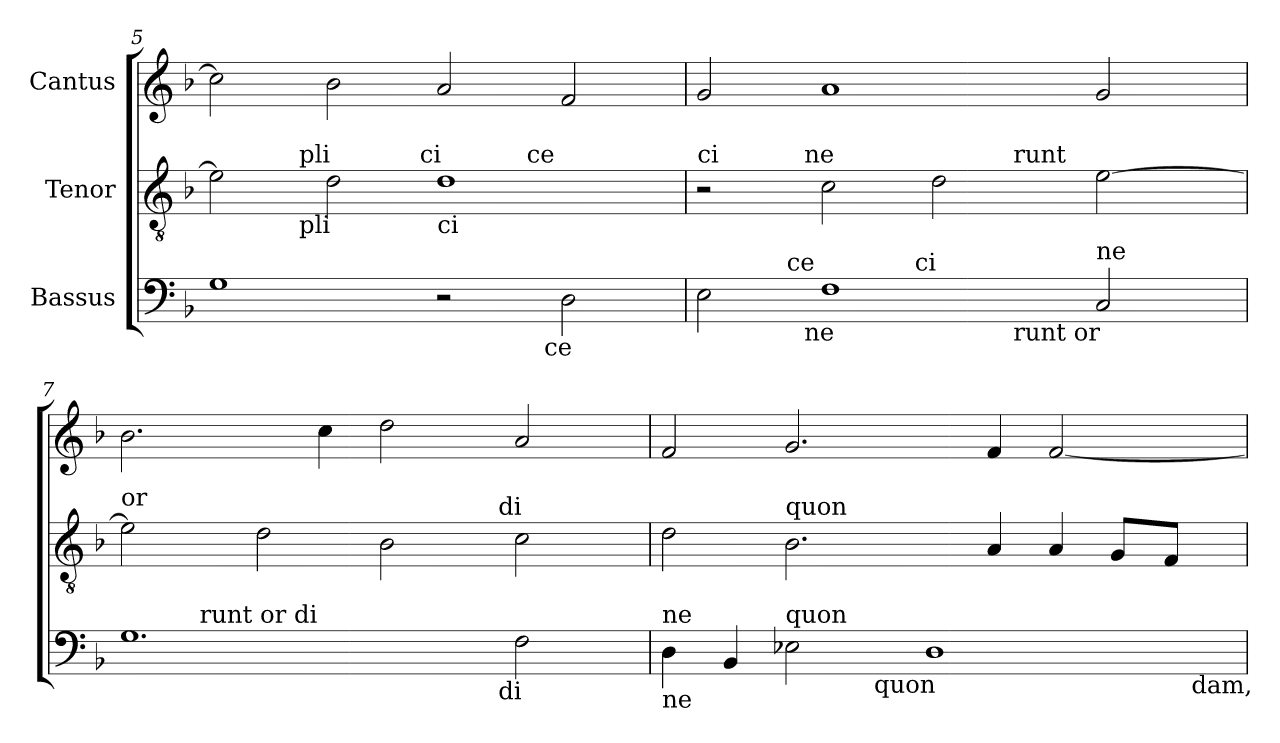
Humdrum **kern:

**kern	**kern	**kern
*part3	*part2	*part1
*staff3	*staff2	*staff1
*I"Bassus	*I"Tenor	*I"Cantus
*clefF4	*clefGv2	*clefG2
*ITrd7c12	*	*
*k[b-]	*k[b-]	*k[b-]
*F:	*F:	*F:
=5	=5	=5
!LO:TX:b:t=ci	!	!
*^	*^	*
*	*	*	*^	*
1GG	1ryy	2e-\]	4..ryy	2ryy	2cc\]
!	!	!	!LO:TX:b:t=pli	!	!
!	!	!	!LO:TX:a:t=pli	!	!
.	.	.	1ryy	.	.
.	.	2d\	.	4...ryy	2b-\
!	!	!	!	!LO:TX:a:t=ci	!
.	.	.	.	1ryy	.
!	!	!LO:TX:b:t=ci	!	!	!
2r	4...ryy	1d	.	.	2a/
!	!	!	!LO:TX:a:t=ce	!	!
.	.	.	2ryy	.	.
!	!LO:TX:b:t=ce	!	!	!	!
.	2ryy	.	.	.	.
2DD\	.	.	.	.	2f/
.	.	.	16ryy	.	.
.	32ryy	.	.	32ryy	.
!!LO:LB:g=z
=6	=6	=6	=6	=6	=6
!	!	!LO:TX:a:t=ci	!	!	!
!LO:TX:b:t=ci	!	!	!	!	!
*^	*^	*	*	*	*
*	*	*^	*	*	*	*	*
2EE\	4..ryy	4...ryy	2ryy	1ryy	2r	4...ryy	1ryy	2g/
!	!LO:TX:a:t=ce	!	!	!	!	!	!	!
.	1ryy	.	.	.	.	.	.	.
!	!	!	!	!	!	!LO:TX:a:t=ne	!	!
!	!	!LO:TX:b:t=ne	!	!	!	!	!	!
.	.	1ryy	.	.	.	1ryy	.	.
1FF	.	.	4...ryy	.	2c\	.	.	1a
!	!	!	!LO:TX:a:t=ci	!	!	!	!	!
.	.	.	1ryy	.	.	.	.	.
.	.	.	.	4ryy	2d\	.	4ryy	.
.	.	.	.	32ryy	.	.	32ryy	.
!	!	!	!	!	!	!	!LO:TX:a:t=runt	!
!	!	!	!	!LO:TX:b:t=runt or	!	!	!	!
.	.	.	.	2ryy	.	.	2ryy	.
.	2ryy	.	.	.	.	.	.	.
.	.	2ryy	.	.	.	2ryy	.	.
!LO:TX:a:t=ne	!	!	!	!	!	!	!	!
2CC/	.	.	.	.	[>2e\	.	.	2g/
.	.	.	.	8..ryy	.	.	8..ryy	.
.	16ryy	.	.	.	.	.	.	.
.	.	32ryy	32ryy	.	.	32ryy	.	.
=7	=7	=7	=7	=7	=7	=7	=7	=7
!	!	!	!	!	!LO:TX:a:t=or	!	!	!
*	*	*v	*v	*v	*	*	*	*
*	*	*	*	*v	*v	*
1.GG	4ryy	1ryy	2e\]	1ryy	2.b-\
.	32ryy	.	.	.	.
!	!LO:TX:a:t=runt or di	!	!	!	!
.	1ryy	.	.	.	.
.	.	.	2d\	.	.
.	.	.	.	.	4cc\
.	.	4...ryy	2B-\	4...ryy	2dd\
.	2ryy	.	.	.	.
!	!	!	!	!LO:TX:a:t=di	!
!	!	!LO:TX:b:t=di	!	!	!
.	.	2ryy	.	2ryy	.
2FF\	.	.	2c\	.	2a/
.	8..ryy	.	.	.	.
.	.	32ryy	.	32ryy	.
=8	=8	=8	=8	=8	=8
!	!	!	!LO:TX:a:t=ne	!	!
!LO:TX:a:t=ne	!	!	!	!	!
!LO:TX:b:t=ne	!	!	!	!	!
*	*	*	*v	*v	*
4DD\	2ryy	1ryy	2d\	2f/
4BBB-/	.	.	.	.
!	!	!	!LO:TX:a:t=quon	!
!LO:TX:a:t=quon	!	!	!	!
2EE-X\	4ryy	.	2.B-\	2.g/
.	16ryy	.	.	.
!	!LO:TX:b:t=quon	!	!	!
.	1ryy	.	.	.
1DD	.	2...ryy	.	.
.	.	.	4A/	4f/
.	.	.	4A/	[<2f/
.	.	.	8G/L	.
.	8.ryy	.	.	.
.	.	.	8F/J	.
!	!	!LO:TX:b:t=dam,	!	!
.	.	16ryy	.	.
*v	*v	*v	*	*
=	=	=
*-	*-	*-
